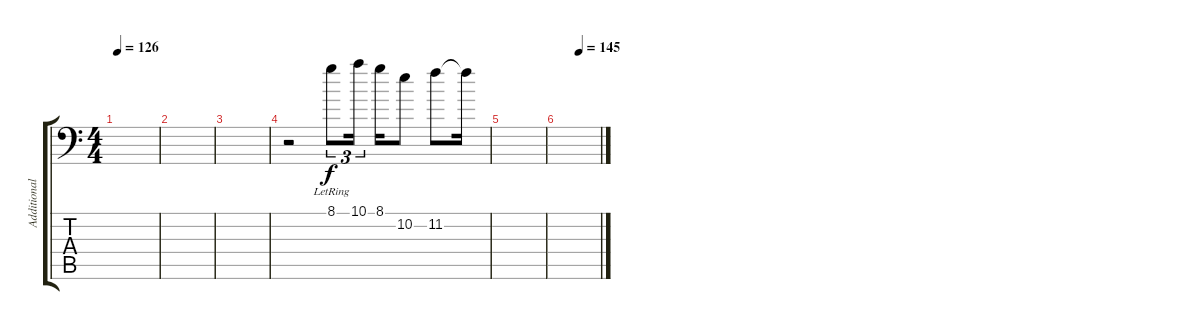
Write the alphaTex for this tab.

\track ("Additional Guitar" "Additional") {instrument distortionguitar}
\staff {score tabs}
\tuning (B3 Gb3 D3 A2 E2 A1) {hide}
\ts (4 4)
\tempo 126
\clef f4
\ks c
|
|
|
r.2 8.1{lr}.8{tu (3 2)} 10.1{lr}.16{tu (3 2) beam splitsecondary} 8.1.16 10.2.8 11.2.8 11.2{t}.16 |
|
\tempo (145 0.5)
